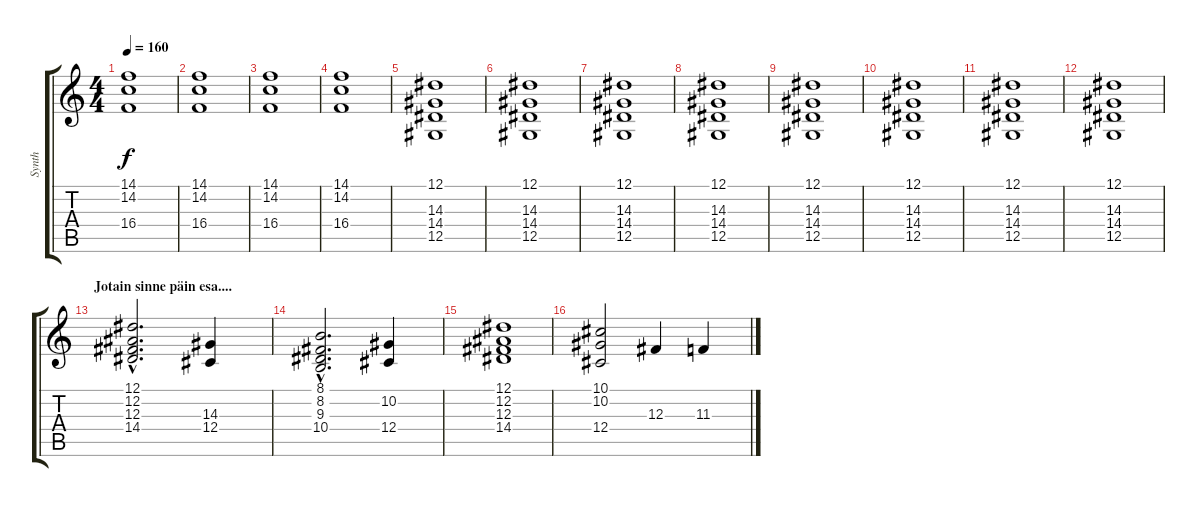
\track ("Synth" "Synth") {instrument stringensemble1}
\staff {score tabs}
\tuning (Eb4 Bb3 Gb3 Db3 Ab2 Eb2) {hide}
\ts (4 4)
\tempo 160
\clef g2
\ks c
(14.1 14.2 16.4).1{dy f} |
(14.1 14.2 16.4).1 |
(14.1 14.2 16.4).1 |
(14.1 14.2 16.4).1 |
(12.1 14.3 14.4 12.5).1 |
(12.1 14.3 14.4 12.5).1 |
(12.1 14.3 14.4 12.5).1 |
(12.1 14.3 14.4 12.5).1 |
(12.1 14.3 14.4 12.5).1 |
(12.1 14.3 14.4 12.5).1 |
(12.1 14.3 14.4 12.5).1 |
(12.1 14.3 14.4 12.5).1 |
\section ("" "Jotain sinne päin esa....")
(12.1{hac} 12.2{hac} 12.3{hac} 14.4{hac}).2{d} (14.3 12.4).4 |
(8.1{hac} 8.2{hac} 9.3{hac} 10.4{hac}).2{d} (10.2 12.4).4 |
(12.1 12.2 12.3 14.4).1 |
(10.1 10.2 12.4).2 12.3.4 11.3.4
